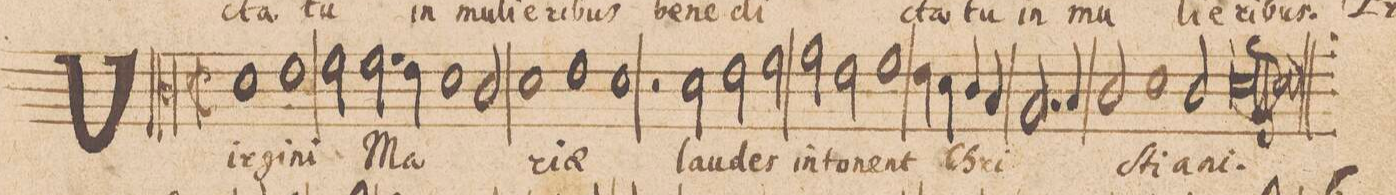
**kern	**text	**text
*I"CANTVS.	*	*
*clefC3	*	*
*k[]	*	*
*met(C|)	*	*
*M2/1	*	*
*all\right	*	*
1d	Vir-	.
1e	-gi-	.
=2-	=2-	=2-
*2\right	*	*
2f\	-ni	.
2.f\	Ma-	.
4e\	.	.
1d\	.	.
=3-	=3-	=3-
2c/	.	.
1d	-ri-	.
=4-	=4-	=4-
1e	.	.
1d	-ae	.
=5-	=5-	=5-
2r	.	.
2d\	lau-	.
2e\	-des	.
2f\	in-	.
=6-	=6-	=6-
2g\	-to-	.
2e\	.	.
1f	-nent	.
=7-	=7-	=7-
4e\	Chri-	.
4d\	.	.
4c/	.	.
4B/	.	.
2.A/	.	.
4B/	.	.
=8-	=8-	=8-
2c/	.	.
1d\	-ſti-	.
2c/	-a-	.
=9-	=9-	=9-
0dl;	-ni.	.
=10||	=10||	=10||
*-	*-	*-
